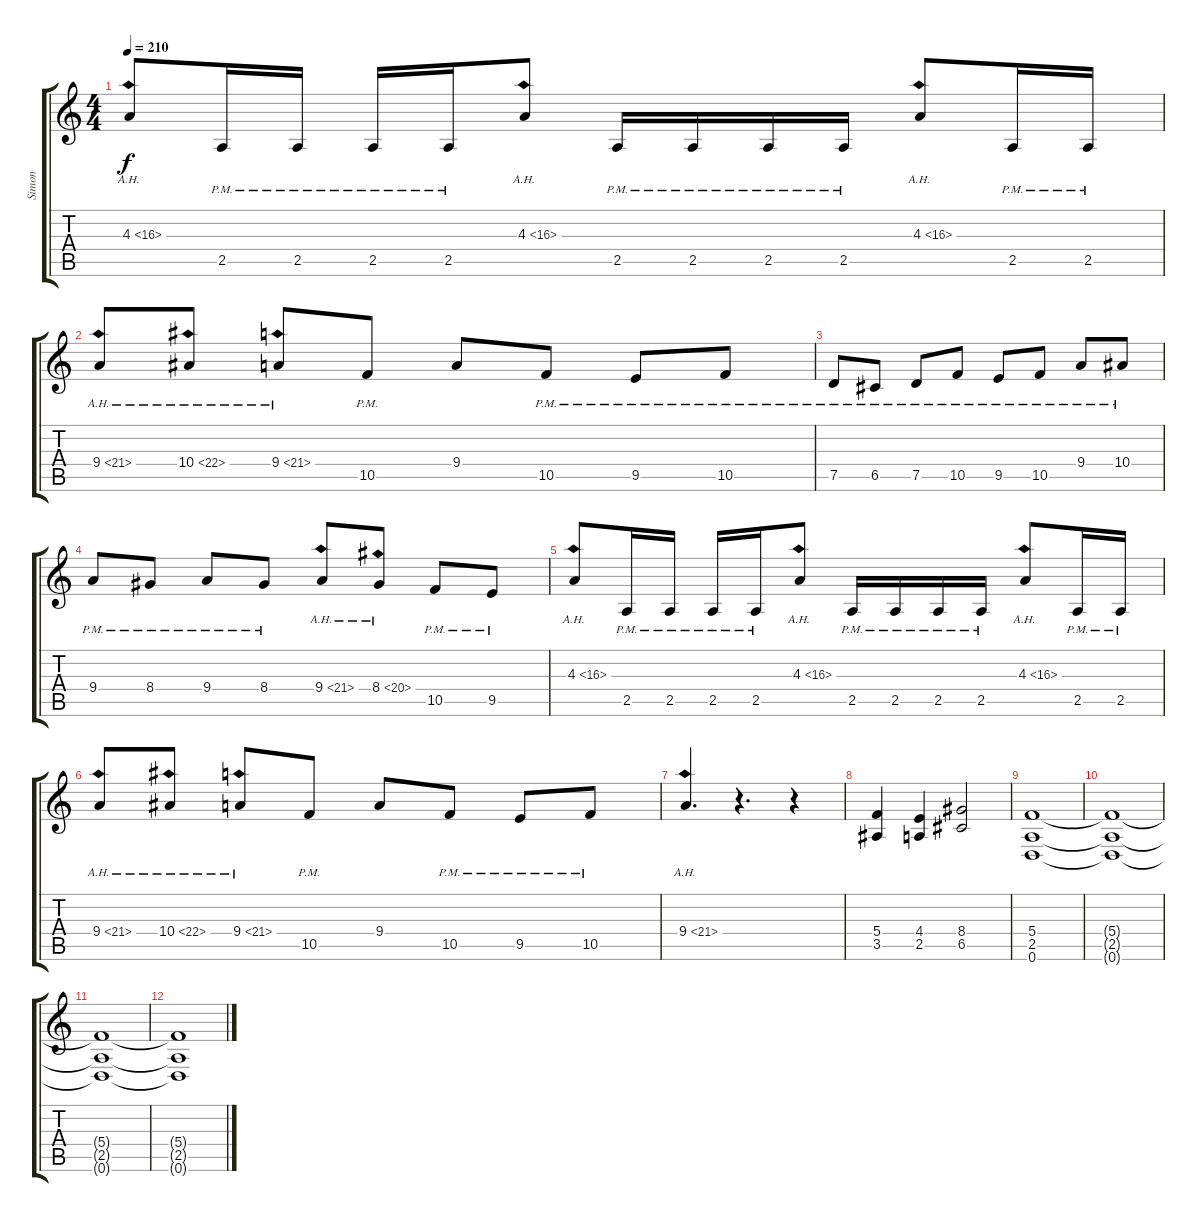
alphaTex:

\track ("Simon" "Simon") {instrument distortionguitar}
\staff {score tabs}
\tuning (D4 A3 F3 C3 G2 D2) {hide}
\ts (4 4)
\tempo 210
\clef g2
\ks c
4.3{ah 12}.8{dy f} 2.5{pm}.16 2.5{pm}.16 2.5{pm}.16 2.5{pm}.16 4.3{ah 12}.8 2.5{pm}.16 2.5{pm}.16 2.5{pm}.16 2.5{pm}.16 4.3{ah 12}.8 2.5{pm}.16 2.5{pm}.16 |
9.4{ah 12}.8 10.4{ah 12}.8 9.4{ah 12}.8 10.5{pm}.8 9.4.8 10.5{pm}.8 9.5{pm}.8 10.5{pm}.8 |
7.5{pm}.8 6.5{pm}.8 7.5{pm}.8 10.5{pm}.8 9.5{pm}.8 10.5{pm}.8 9.4{pm}.8 10.4{pm}.8 |
9.4{pm}.8 8.4{pm}.8 9.4{pm}.8 8.4{pm}.8 9.4{ah 12}.8 8.4{ah 12}.8 10.5{pm}.8 9.5{pm}.8 |
4.3{ah 12}.8 2.5{pm}.16 2.5{pm}.16 2.5{pm}.16 2.5{pm}.16 4.3{ah 12}.8 2.5{pm}.16 2.5{pm}.16 2.5{pm}.16 2.5{pm}.16 4.3{ah 12}.8 2.5{pm}.16 2.5{pm}.16 |
9.4{ah 12}.8 10.4{ah 12}.8 9.4{ah 12}.8 10.5{pm}.8 9.4.8 10.5{pm}.8 9.5{pm}.8 10.5{pm}.8 |
9.4{ah 12}.4{d} r.4{d} r.4 |
(5.4 3.5).4 (4.4 2.5).4 (8.4 6.5).2 |
(5.4 2.5 0.6).1 |
(5.4{t} 2.5{t} 0.6{t}).1 |
(5.4{t} 2.5{t} 0.6{t}).1 |
(5.4{t} 2.5{t} 0.6{t}).1
